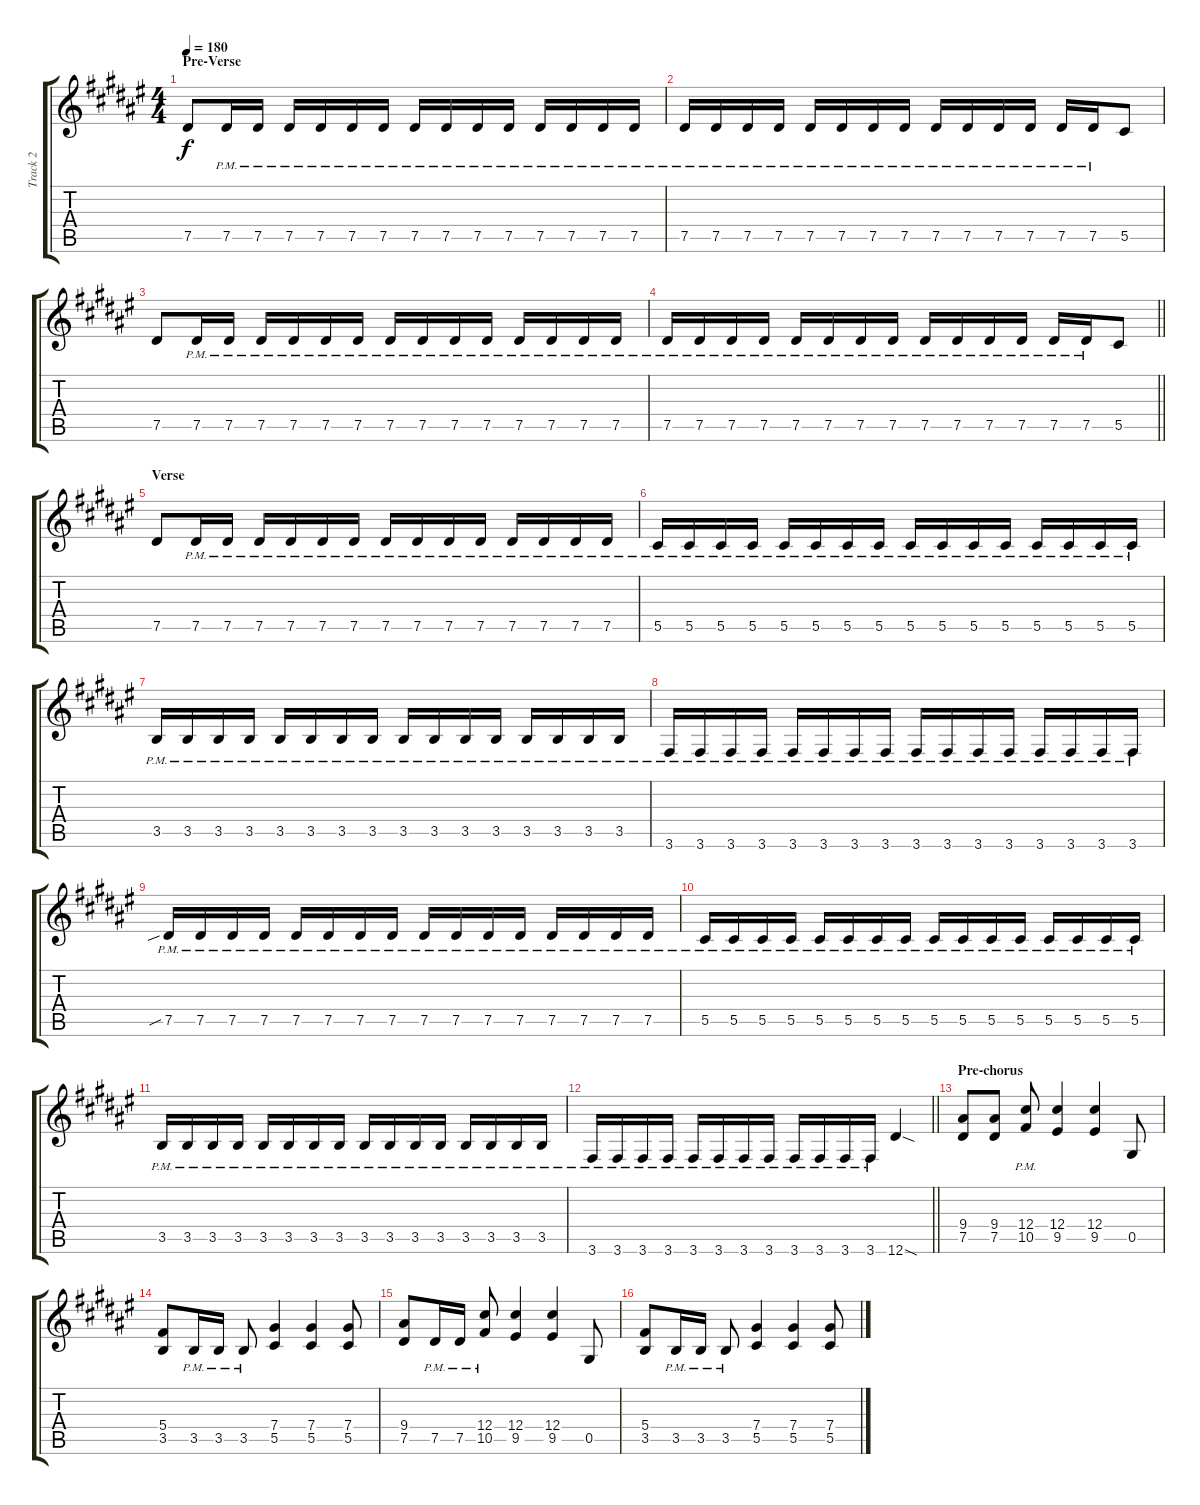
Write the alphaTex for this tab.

\track ("Track 2" "Track 2") {instrument distortionguitar}
\staff {score tabs}
\tuning (Eb4 Bb3 Gb3 Db3 Ab2 Eb2) {hide}
\ts (4 4)
\section ("" "Pre-Verse")
\tempo 180
\clef g2
\ks f#
7.5.8{dy f} 7.5{pm}.16 7.5{pm}.16 7.5{pm}.16 7.5{pm}.16 7.5{pm}.16 7.5{pm}.16 7.5{pm}.16 7.5{pm}.16 7.5{pm}.16 7.5{pm}.16 7.5{pm}.16 7.5{pm}.16 7.5{pm}.16 7.5{pm}.16 |
7.5{pm}.16 7.5{pm}.16 7.5{pm}.16 7.5{pm}.16 7.5{pm}.16 7.5{pm}.16 7.5{pm}.16 7.5{pm}.16 7.5{pm}.16 7.5{pm}.16 7.5{pm}.16 7.5{pm}.16 7.5{pm}.16 7.5{pm}.16 5.5.8 |
7.5.8 7.5{pm}.16 7.5{pm}.16 7.5{pm}.16 7.5{pm}.16 7.5{pm}.16 7.5{pm}.16 7.5{pm}.16 7.5{pm}.16 7.5{pm}.16 7.5{pm}.16 7.5{pm}.16 7.5{pm}.16 7.5{pm}.16 7.5{pm}.16 |
\barLineRight lightlight
7.5{pm}.16 7.5{pm}.16 7.5{pm}.16 7.5{pm}.16 7.5{pm}.16 7.5{pm}.16 7.5{pm}.16 7.5{pm}.16 7.5{pm}.16 7.5{pm}.16 7.5{pm}.16 7.5{pm}.16 7.5{pm}.16 7.5{pm}.16 5.5.8 |
\section ("" "Verse")
7.5.8 7.5{pm}.16 7.5{pm}.16 7.5{pm}.16 7.5{pm}.16 7.5{pm}.16 7.5{pm}.16 7.5{pm}.16 7.5{pm}.16 7.5{pm}.16 7.5{pm}.16 7.5{pm}.16 7.5{pm}.16 7.5{pm}.16 7.5{pm}.16 |
5.5{pm}.16 5.5{pm}.16 5.5{pm}.16 5.5{pm}.16 5.5{pm}.16 5.5{pm}.16 5.5{pm}.16 5.5{pm}.16 5.5{pm}.16 5.5{pm}.16 5.5{pm}.16 5.5{pm}.16 5.5{pm}.16 5.5{pm}.16 5.5{pm}.16 5.5{pm}.16 |
3.5{pm}.16 3.5{pm}.16 3.5{pm}.16 3.5{pm}.16 3.5{pm}.16 3.5{pm}.16 3.5{pm}.16 3.5{pm}.16 3.5{pm}.16 3.5{pm}.16 3.5{pm}.16 3.5{pm}.16 3.5{pm}.16 3.5{pm}.16 3.5{pm}.16 3.5{pm}.16 |
3.6{pm}.16 3.6{pm}.16 3.6{pm}.16 3.6{pm}.16 3.6{pm}.16 3.6{pm}.16 3.6{pm}.16 3.6{pm}.16 3.6{pm}.16 3.6{pm}.16 3.6{pm}.16 3.6{pm}.16 3.6{pm}.16 3.6{pm}.16 3.6{pm}.16 3.6{pm}.16 |
7.5{sib pm}.16 7.5{pm}.16 7.5{pm}.16 7.5{pm}.16 7.5{pm}.16 7.5{pm}.16 7.5{pm}.16 7.5{pm}.16 7.5{pm}.16 7.5{pm}.16 7.5{pm}.16 7.5{pm}.16 7.5{pm}.16 7.5{pm}.16 7.5{pm}.16 7.5{pm}.16 |
5.5{pm}.16 5.5{pm}.16 5.5{pm}.16 5.5{pm}.16 5.5{pm}.16 5.5{pm}.16 5.5{pm}.16 5.5{pm}.16 5.5{pm}.16 5.5{pm}.16 5.5{pm}.16 5.5{pm}.16 5.5{pm}.16 5.5{pm}.16 5.5{pm}.16 5.5{pm}.16 |
3.5{pm}.16 3.5{pm}.16 3.5{pm}.16 3.5{pm}.16 3.5{pm}.16 3.5{pm}.16 3.5{pm}.16 3.5{pm}.16 3.5{pm}.16 3.5{pm}.16 3.5{pm}.16 3.5{pm}.16 3.5{pm}.16 3.5{pm}.16 3.5{pm}.16 3.5{pm}.16 |
\barLineRight lightlight
3.6{pm}.16 3.6{pm}.16 3.6{pm}.16 3.6{pm}.16 3.6{pm}.16 3.6{pm}.16 3.6{pm}.16 3.6{pm}.16 3.6{pm}.16 3.6{pm}.16 3.6{pm}.16 3.6{pm}.16 12.6{sod}.4 |
\section ("" "Pre-chorus")
(9.4 7.5).8 (9.4 7.5).8 (12.4{pm} 10.5{pm}).8 (12.4 9.5).4 (12.4 9.5).4 0.5.8 |
(5.4 3.5).8 3.5{pm}.16 3.5{pm}.16 3.5{pm}.8 (7.4 5.5).4 (7.4 5.5).4 (7.4 5.5).8 |
(9.4 7.5).8 7.5{pm}.16 7.5{pm}.16 (12.4{pm} 10.5{pm}).8 (12.4 9.5).4 (12.4 9.5).4 0.5.8 |
(5.4 3.5).8 3.5{pm}.16 3.5{pm}.16 3.5{pm}.8 (7.4 5.5).4 (7.4 5.5).4 (7.4 5.5).8
